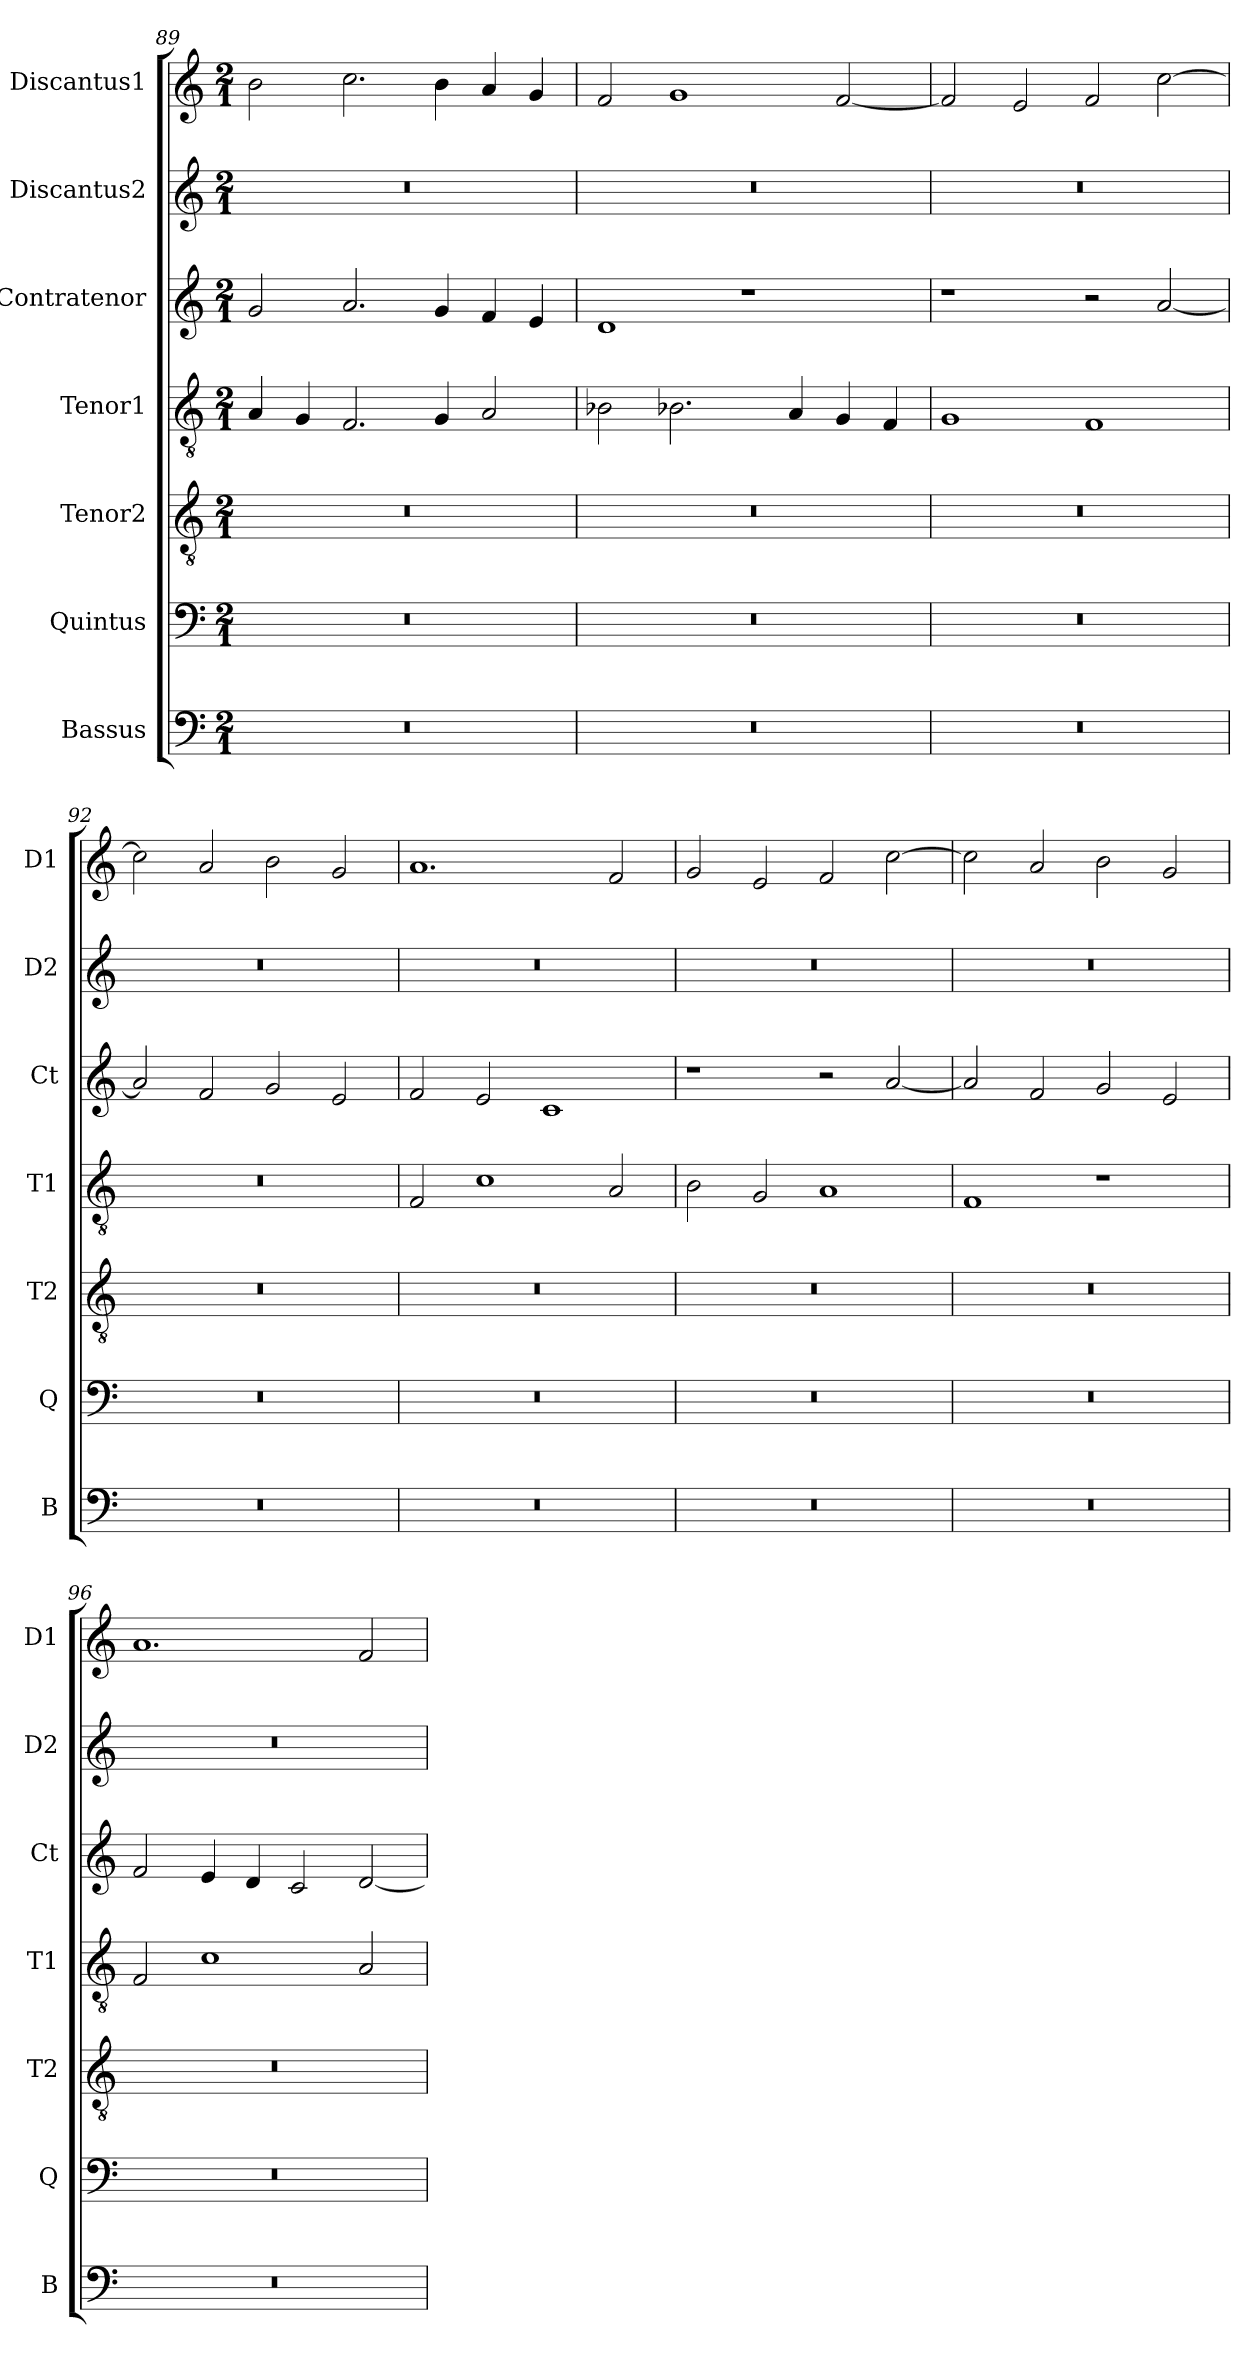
**kern	**kern	**kern	**kern	**kern	**kern	**kern
*part7	*part6	*part5	*part4	*part3	*part2	*part1
*staff7	*staff6	*staff5	*staff4	*staff3	*staff2	*staff1
*I"Bassus	*I"Quintus	*I"Tenor2	*I"Tenor1	*I"Contratenor	*I"Discantus2	*I"Discantus1
*I'B	*I'Q	*I'T2	*I'T1	*I'Ct	*I'D2	*I'D1
*clefF4	*clefF4	*clefGv2	*clefGv2	*clefG2	*clefG2	*clefG2
*k[]	*k[]	*k[]	*k[]	*k[]	*k[]	*k[]
*M2/1	*M2/1	*M2/1	*M2/1	*M2/1	*M2/1	*M2/1
=89	=89	=89	=89	=89	=89	=89
0r	0r	0r	4A/	2g/	0r	2b\
.	.	.	4G/	.	.	.
.	.	.	2.F/	2.a/	.	2.cc\
.	.	.	4G/	4g/	.	4b\
.	.	.	2A/	4f/	.	4a/
.	.	.	.	4e/	.	4g/
=90	=90	=90	=90	=90	=90	=90
0r	0r	0r	2B-X\	1d/	0r	2f/
.	.	.	2.B-X\	.	.	1g/
.	.	.	.	1r	.	.
.	.	.	4A/	.	.	.
.	.	.	4G/	.	.	[2f/
.	.	.	4F/	.	.	.
=91	=91	=91	=91	=91	=91	=91
0r	0r	0r	1G/	1r	0r	2f/]
.	.	.	.	.	.	2e/
.	.	.	1F/	2r	.	2f/
.	.	.	.	[2a/	.	[2cc\
=92	=92	=92	=92	=92	=92	=92
0r	0r	0r	0r	2a/]	0r	2cc\]
.	.	.	.	2f/	.	2a/
.	.	.	.	2g/	.	2b\
.	.	.	.	2e/	.	2g/
=93	=93	=93	=93	=93	=93	=93
0r	0r	0r	2F/	2f/	0r	1.a/
.	.	.	1c\	2e/	.	.
.	.	.	.	1c/	.	.
.	.	.	2A/	.	.	2f/
=94	=94	=94	=94	=94	=94	=94
0r	0r	0r	2B\	1r	0r	2g/
.	.	.	2G/	.	.	2e/
.	.	.	1A/	2r	.	2f/
.	.	.	.	[2a/	.	[2cc\
=95	=95	=95	=95	=95	=95	=95
0r	0r	0r	1F/	2a/]	0r	2cc\]
.	.	.	.	2f/	.	2a/
.	.	.	1r	2g/	.	2b\
.	.	.	.	2e/	.	2g/
=96	=96	=96	=96	=96	=96	=96
0r	0r	0r	2F/	2f/	0r	1.a/
.	.	.	1c\	4e/	.	.
.	.	.	.	4d/	.	.
.	.	.	.	2c/	.	.
.	.	.	2A/	[2d/	.	2f/
=	=	=	=	=	=	=
*-	*-	*-	*-	*-	*-	*-
